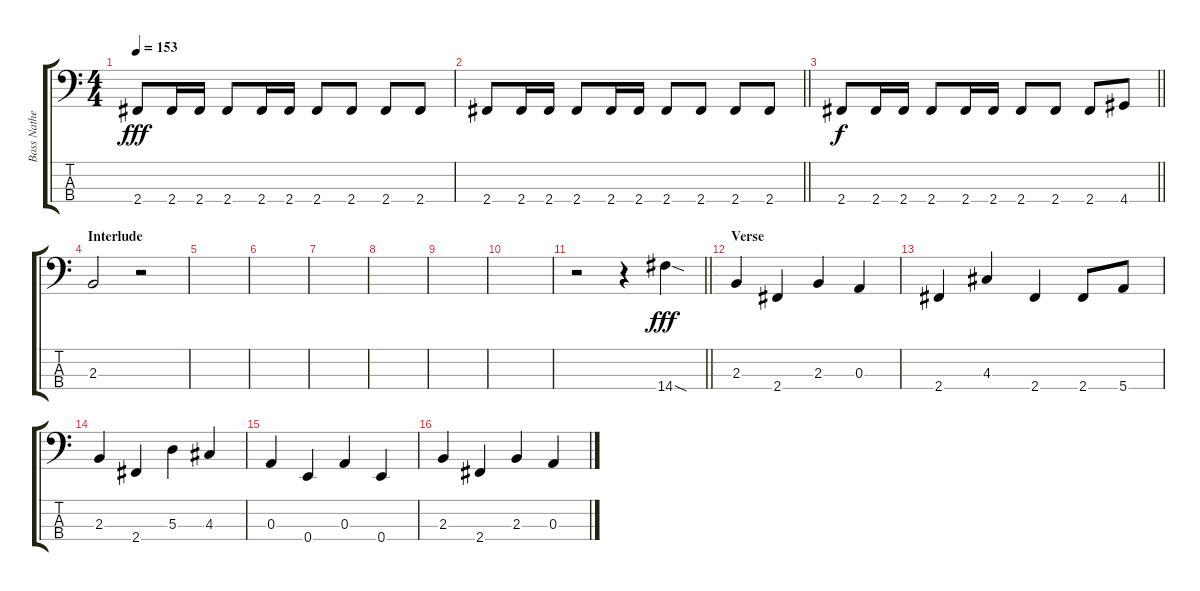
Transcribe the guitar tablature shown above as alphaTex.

\track ("Bass Nathen Maxwell" "Bass Nathe") {instrument electricbasspick}
\staff {score tabs}
\tuning (G2 D2 A1 E1) {hide}
\ts (4 4)
\tempo 153
\clef f4
\ks c
2.4.8{dy fff} 2.4.16 2.4.16 2.4.8 2.4.16 2.4.16 2.4.8 2.4.8 2.4.8 2.4.8 |
\barLineRight lightlight
2.4.8 2.4.16 2.4.16 2.4.8 2.4.16 2.4.16 2.4.8 2.4.8 2.4.8 2.4.8 |
\barLineRight lightlight
2.4.8{dy f} 2.4.16 2.4.16 2.4.8 2.4.16 2.4.16 2.4.8 2.4.8 2.4.8 4.4.8 |
\section ("" "Interlude")
2.3.2 r.2 |
|
|
|
|
|
|
\barLineRight lightlight
r.2 r.4 14.4{sod}.4{dy fff} |
\section ("" "Verse")
2.3.4 2.4.4 2.3.4 0.3.4 |
2.4.4 4.3.4 2.4.4 2.4.8 5.4.8 |
2.3.4 2.4.4 5.3.4 4.3.4 |
0.3.4 0.4.4 0.3.4 0.4.4 |
2.3.4 2.4.4 2.3.4 0.3.4
